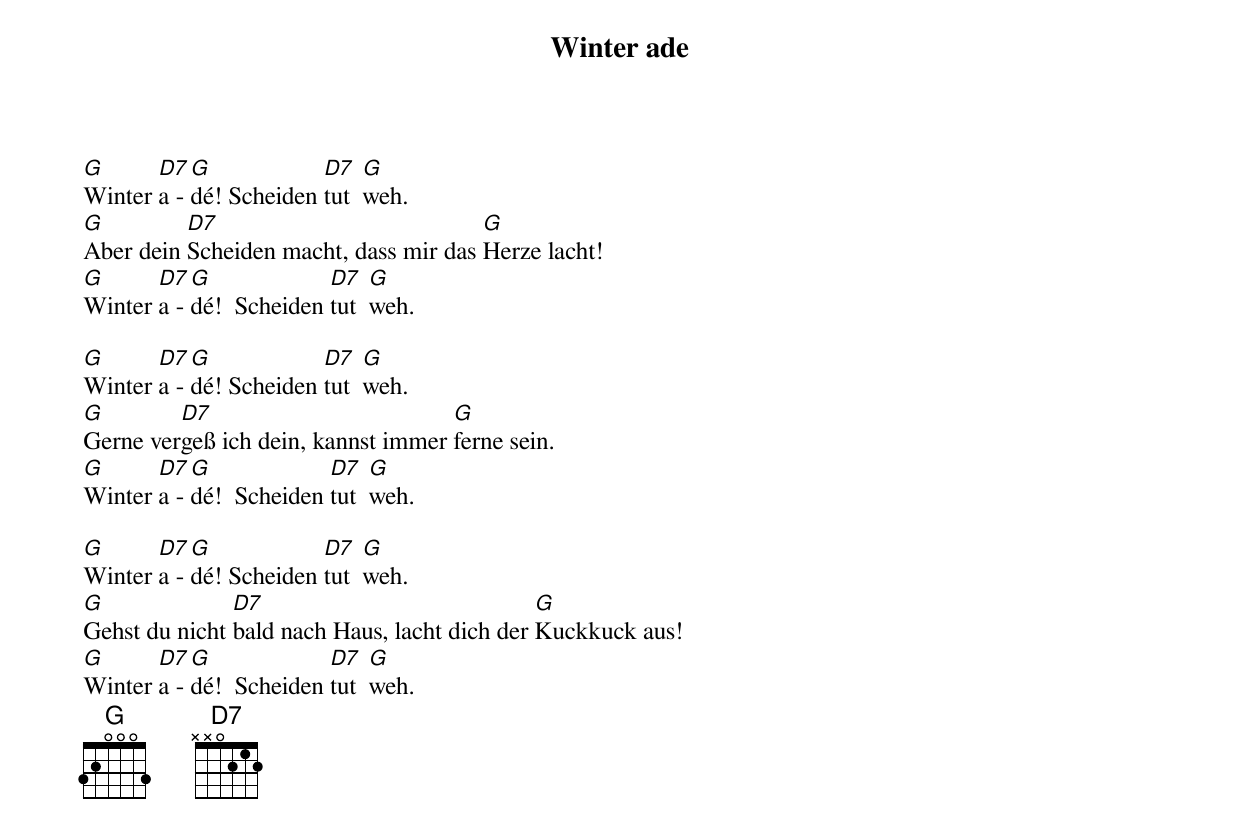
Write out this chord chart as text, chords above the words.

Winter ade

G      D7  G            D7   G
Winter a - dé! Scheiden tut  weh.
G         D7                           G
Aber dein Scheiden macht, dass mir das Herze lacht!
G      D7  G             D7   G
Winter a - dé!  Scheiden tut  weh.

G      D7  G            D7   G
Winter a - dé! Scheiden tut  weh.
G        D7                         G
Gerne vergeß ich dein, kannst immer ferne sein.
G      D7  G             D7   G
Winter a - dé!  Scheiden tut  weh.

G      D7  G            D7   G
Winter a - dé! Scheiden tut  weh.
G              D7                             G
Gehst du nicht bald nach Haus, lacht dich der Kuckkuck aus!
G      D7  G             D7   G
Winter a - dé!  Scheiden tut  weh.
